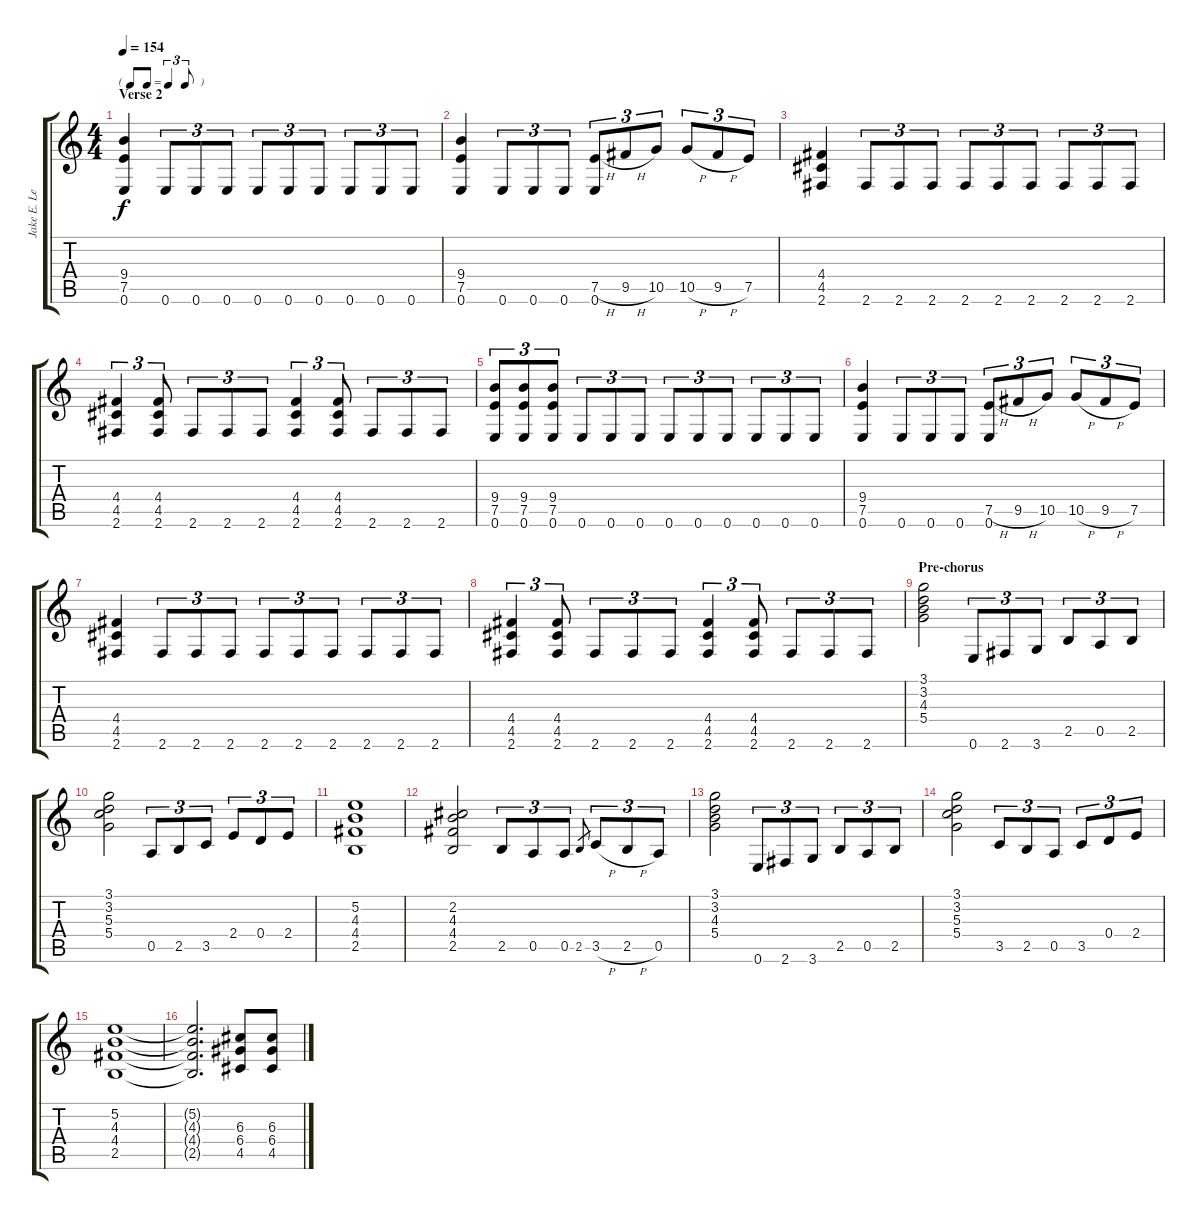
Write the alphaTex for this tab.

\track ("Jake E. Lee (Lead)" "Jake E. Le") {instrument overdrivenguitar}
\staff {score tabs}
\tuning (E4 B3 G3 D3 A2 E2) {hide}
\ts (4 4)
\tf triplet8th
\section ("" "Verse 2")
\tempo 154
\clef g2
\ks c
(9.4 7.5 0.6).4{dy f} 0.6.8{tu (3 2)} 0.6.8{tu (3 2)} 0.6.8{tu (3 2)} 0.6.8{tu (3 2)} 0.6.8{tu (3 2)} 0.6.8{tu (3 2)} 0.6.8{tu (3 2)} 0.6.8{tu (3 2)} 0.6.8{tu (3 2)} |
(9.4 7.5 0.6).4 0.6.8{tu (3 2)} 0.6.8{tu (3 2)} 0.6.8{tu (3 2)} (7.5{h} 0.6).8{tu (3 2)} 9.5{h}.8{tu (3 2)} 10.5.8{tu (3 2)} 10.5{h}.8{tu (3 2)} 9.5{h}.8{tu (3 2)} 7.5.8{tu (3 2)} |
(4.4 4.5 2.6).4 2.6.8{tu (3 2)} 2.6.8{tu (3 2)} 2.6.8{tu (3 2)} 2.6.8{tu (3 2)} 2.6.8{tu (3 2)} 2.6.8{tu (3 2)} 2.6.8{tu (3 2)} 2.6.8{tu (3 2)} 2.6.8{tu (3 2)} |
(4.4 4.5 2.6).4{tu (3 2)} (4.4 4.5 2.6).8{tu (3 2)} 2.6.8{tu (3 2)} 2.6.8{tu (3 2)} 2.6.8{tu (3 2)} (4.4 4.5 2.6).4{tu (3 2)} (4.4 4.5 2.6).8{tu (3 2)} 2.6.8{tu (3 2)} 2.6.8{tu (3 2)} 2.6.8{tu (3 2)} |
(9.4 7.5 0.6).8{tu (3 2)} (9.4 7.5 0.6).8{tu (3 2)} (9.4 7.5 0.6).8{tu (3 2)} 0.6.8{tu (3 2)} 0.6.8{tu (3 2)} 0.6.8{tu (3 2)} 0.6.8{tu (3 2)} 0.6.8{tu (3 2)} 0.6.8{tu (3 2)} 0.6.8{tu (3 2)} 0.6.8{tu (3 2)} 0.6.8{tu (3 2)} |
(9.4 7.5 0.6).4 0.6.8{tu (3 2)} 0.6.8{tu (3 2)} 0.6.8{tu (3 2)} (7.5{h} 0.6).8{tu (3 2)} 9.5{h}.8{tu (3 2)} 10.5.8{tu (3 2)} 10.5{h}.8{tu (3 2)} 9.5{h}.8{tu (3 2)} 7.5.8{tu (3 2)} |
(4.4 4.5 2.6).4 2.6.8{tu (3 2)} 2.6.8{tu (3 2)} 2.6.8{tu (3 2)} 2.6.8{tu (3 2)} 2.6.8{tu (3 2)} 2.6.8{tu (3 2)} 2.6.8{tu (3 2)} 2.6.8{tu (3 2)} 2.6.8{tu (3 2)} |
(4.4 4.5 2.6).4{tu (3 2)} (4.4 4.5 2.6).8{tu (3 2)} 2.6.8{tu (3 2)} 2.6.8{tu (3 2)} 2.6.8{tu (3 2)} (4.4 4.5 2.6).4{tu (3 2)} (4.4 4.5 2.6).8{tu (3 2)} 2.6.8{tu (3 2)} 2.6.8{tu (3 2)} 2.6.8{tu (3 2)} |
\section ("" "Pre-chorus")
(3.1 3.2 4.3 5.4).2 0.6.8{tu (3 2)} 2.6.8{tu (3 2)} 3.6.8{tu (3 2)} 2.5.8{tu (3 2)} 0.5.8{tu (3 2)} 2.5.8{tu (3 2)} |
(3.1 3.2 5.3 5.4).2 0.5.8{tu (3 2)} 2.5.8{tu (3 2)} 3.5.8{tu (3 2)} 2.4.8{tu (3 2)} 0.4.8{tu (3 2)} 2.4.8{tu (3 2)} |
(5.2 4.3 4.4 2.5).1 |
(2.2 4.3 4.4 2.5).2 2.5.8{tu (3 2)} 0.5.8{tu (3 2)} 0.5.8{tu (3 2)} 2.5.8{gr} 3.5{h}.8{tu (3 2)} 2.5{h}.8{tu (3 2)} 0.5.8{tu (3 2)} |
(3.1 3.2 4.3 5.4).2 0.6.8{tu (3 2)} 2.6.8{tu (3 2)} 3.6.8{tu (3 2)} 2.5.8{tu (3 2)} 0.5.8{tu (3 2)} 2.5.8{tu (3 2)} |
(3.1 3.2 5.3 5.4).2 3.5.8{tu (3 2)} 2.5.8{tu (3 2)} 0.5.8{tu (3 2)} 3.5.8{tu (3 2)} 0.4.8{tu (3 2)} 2.4.8{tu (3 2)} |
(5.2 4.3 4.4 2.5).1 |
(5.2{t} 4.3{t} 4.4{t} 2.5{t}).2{d} (6.3 6.4 4.5).8 (6.3 6.4 4.5).8
